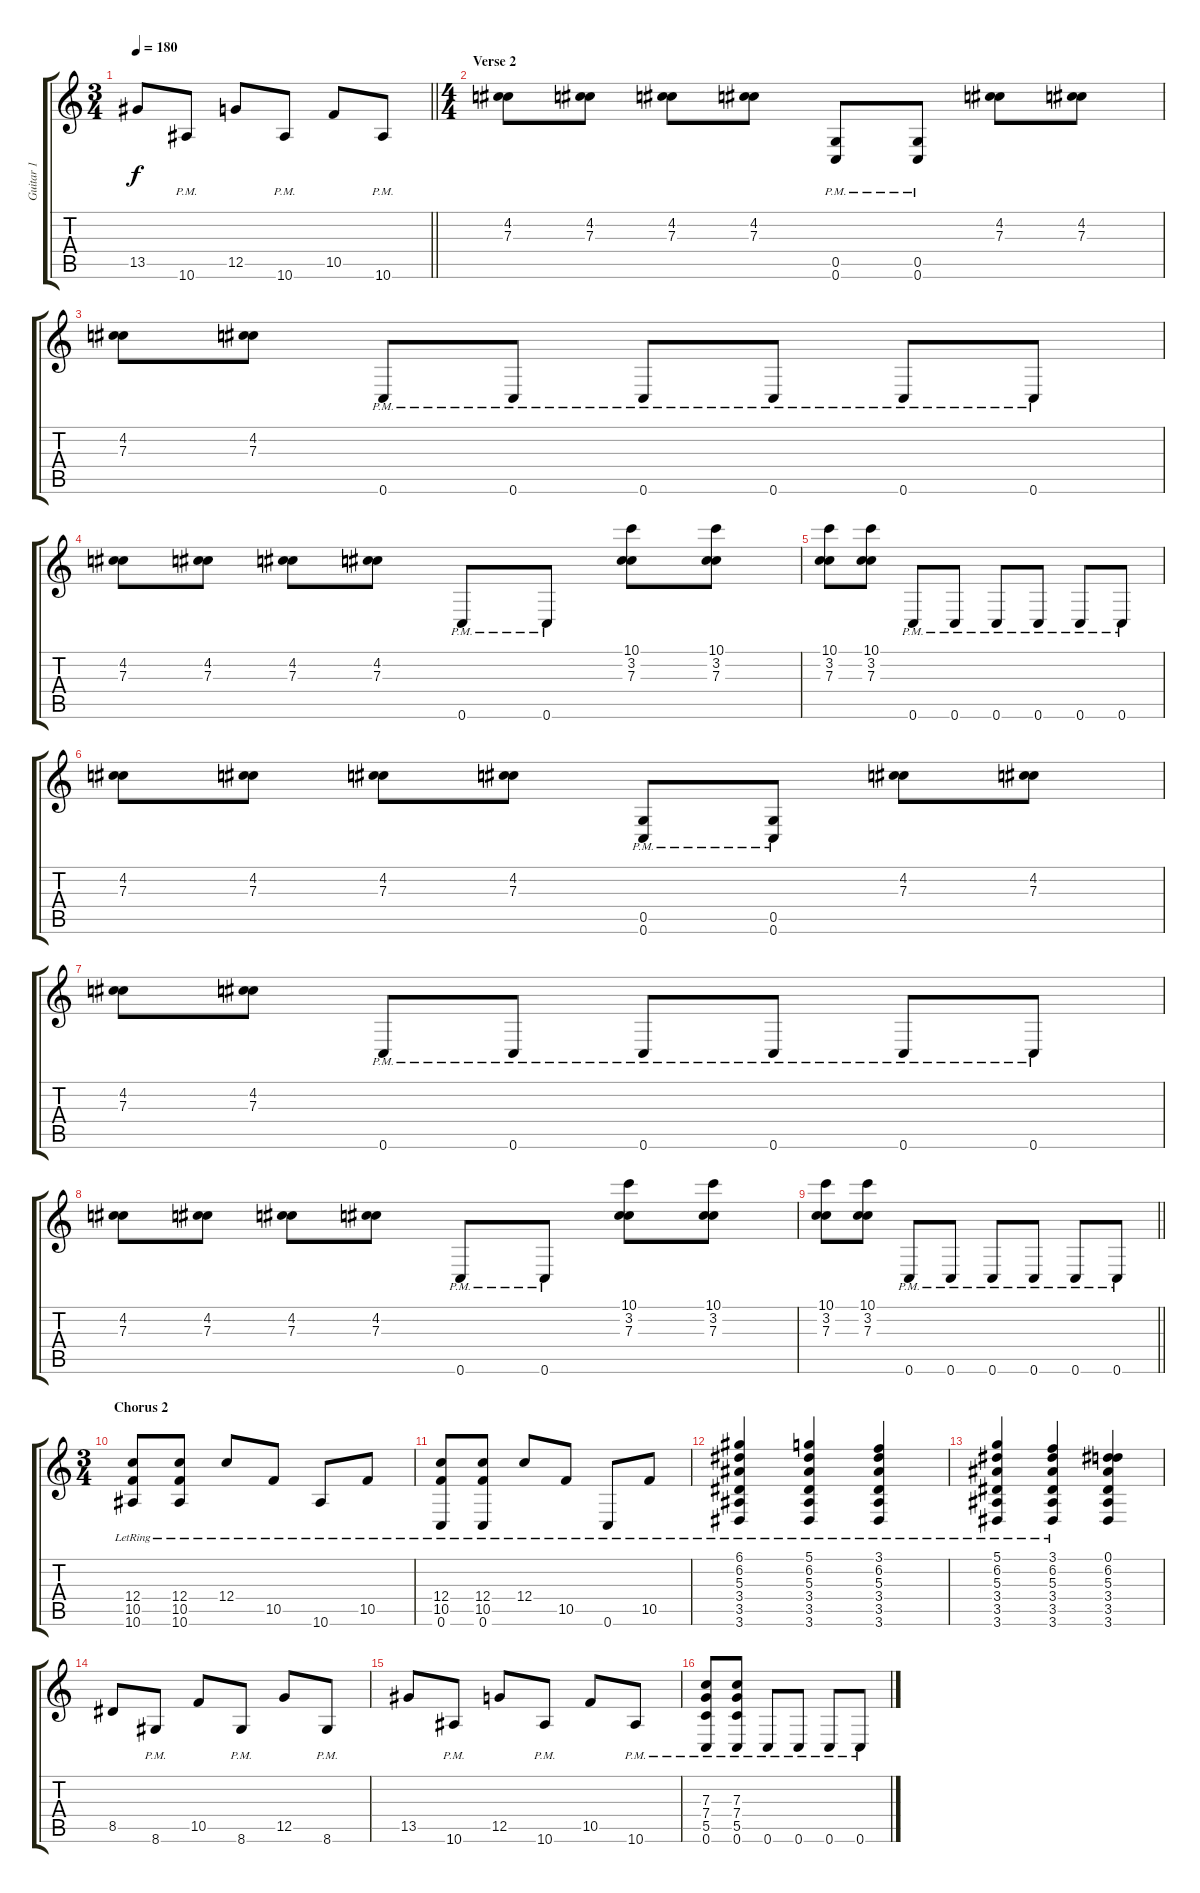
\track ("Guitar 1" "Guitar 1") {instrument distortionguitar}
\staff {score tabs}
\tuning (D4 A3 F3 C3 G2 C2) {hide}
\ts (3 4)
\tempo 180
\clef g2
\barLineRight lightlight
\ks c
13.5.8{dy f} 10.6{pm}.8 12.5.8 10.6{pm}.8 10.5.8 10.6{pm}.8 |
\ts (4 4)
\section ("" "Verse 2")
(4.2 7.3).8 (4.2 7.3).8 (4.2 7.3).8 (4.2 7.3).8 (0.5{pm} 0.6{pm}).8 (0.5{pm} 0.6{pm}).8 (4.2 7.3).8 (4.2 7.3).8 |
(4.2 7.3).8 (4.2 7.3).8 0.6{pm}.8 0.6{pm}.8 0.6{pm}.8 0.6{pm}.8 0.6{pm}.8 0.6{pm}.8 |
(4.2 7.3).8 (4.2 7.3).8 (4.2 7.3).8 (4.2 7.3).8 0.6{pm}.8 0.6{pm}.8 (10.1 3.2 7.3).8 (10.1 3.2 7.3).8 |
(10.1 3.2 7.3).8 (10.1 3.2 7.3).8 0.6{pm}.8 0.6{pm}.8 0.6{pm}.8 0.6{pm}.8 0.6{pm}.8 0.6{pm}.8 |
(4.2 7.3).8 (4.2 7.3).8 (4.2 7.3).8 (4.2 7.3).8 (0.5{pm} 0.6{pm}).8 (0.5{pm} 0.6{pm}).8 (4.2 7.3).8 (4.2 7.3).8 |
(4.2 7.3).8 (4.2 7.3).8 0.6{pm}.8 0.6{pm}.8 0.6{pm}.8 0.6{pm}.8 0.6{pm}.8 0.6{pm}.8 |
(4.2 7.3).8 (4.2 7.3).8 (4.2 7.3).8 (4.2 7.3).8 0.6{pm}.8 0.6{pm}.8 (10.1 3.2 7.3).8 (10.1 3.2 7.3).8 |
\barLineRight lightlight
(10.1 3.2 7.3).8 (10.1 3.2 7.3).8 0.6{pm}.8 0.6{pm}.8 0.6{pm}.8 0.6{pm}.8 0.6{pm}.8 0.6{pm}.8 |
\ts (3 4)
\section ("" "Chorus 2")
(12.4{lr} 10.5{lr} 10.6{lr}).8 (12.4{lr} 10.5{lr} 10.6{lr}).8 12.4{lr}.8 10.5{lr}.8 10.6{lr}.8 10.5{lr}.8 |
(12.4{lr} 10.5{lr} 0.6{lr}).8 (12.4{lr} 10.5{lr} 0.6{lr}).8 12.4{lr}.8 10.5{lr}.8 0.6{lr}.8 10.5{lr}.8 |
(6.1{lr} 6.2{lr} 5.3{lr} 3.4{lr} 3.5{lr} 3.6).4 (5.1{lr} 6.2{lr} 5.3{lr} 3.4{lr} 3.5{lr} 3.6{lr}).4 (3.1{lr} 6.2{lr} 5.3{lr} 3.4{lr} 3.5{lr} 3.6{lr}).4 |
(5.1{lr} 6.2{lr} 5.3{lr} 3.4{lr} 3.5{lr} 3.6{lr}).4 (3.1{lr} 6.2{lr} 5.3{lr} 3.4{lr} 3.5{lr} 3.6{lr}).4 (0.1 6.2 5.3 3.4 3.5 3.6).4 |
8.5.8 8.6{pm}.8 10.5.8 8.6{pm}.8 12.5.8 8.6{pm}.8 |
13.5.8 10.6{pm}.8 12.5.8 10.6{pm}.8 10.5.8 10.6{pm}.8 |
(7.3 7.4 5.5 0.6{pm}).8 (7.3 7.4 5.5 0.6{pm}).8 0.6{pm}.8 0.6{pm}.8 0.6{pm}.8 0.6{pm}.8
